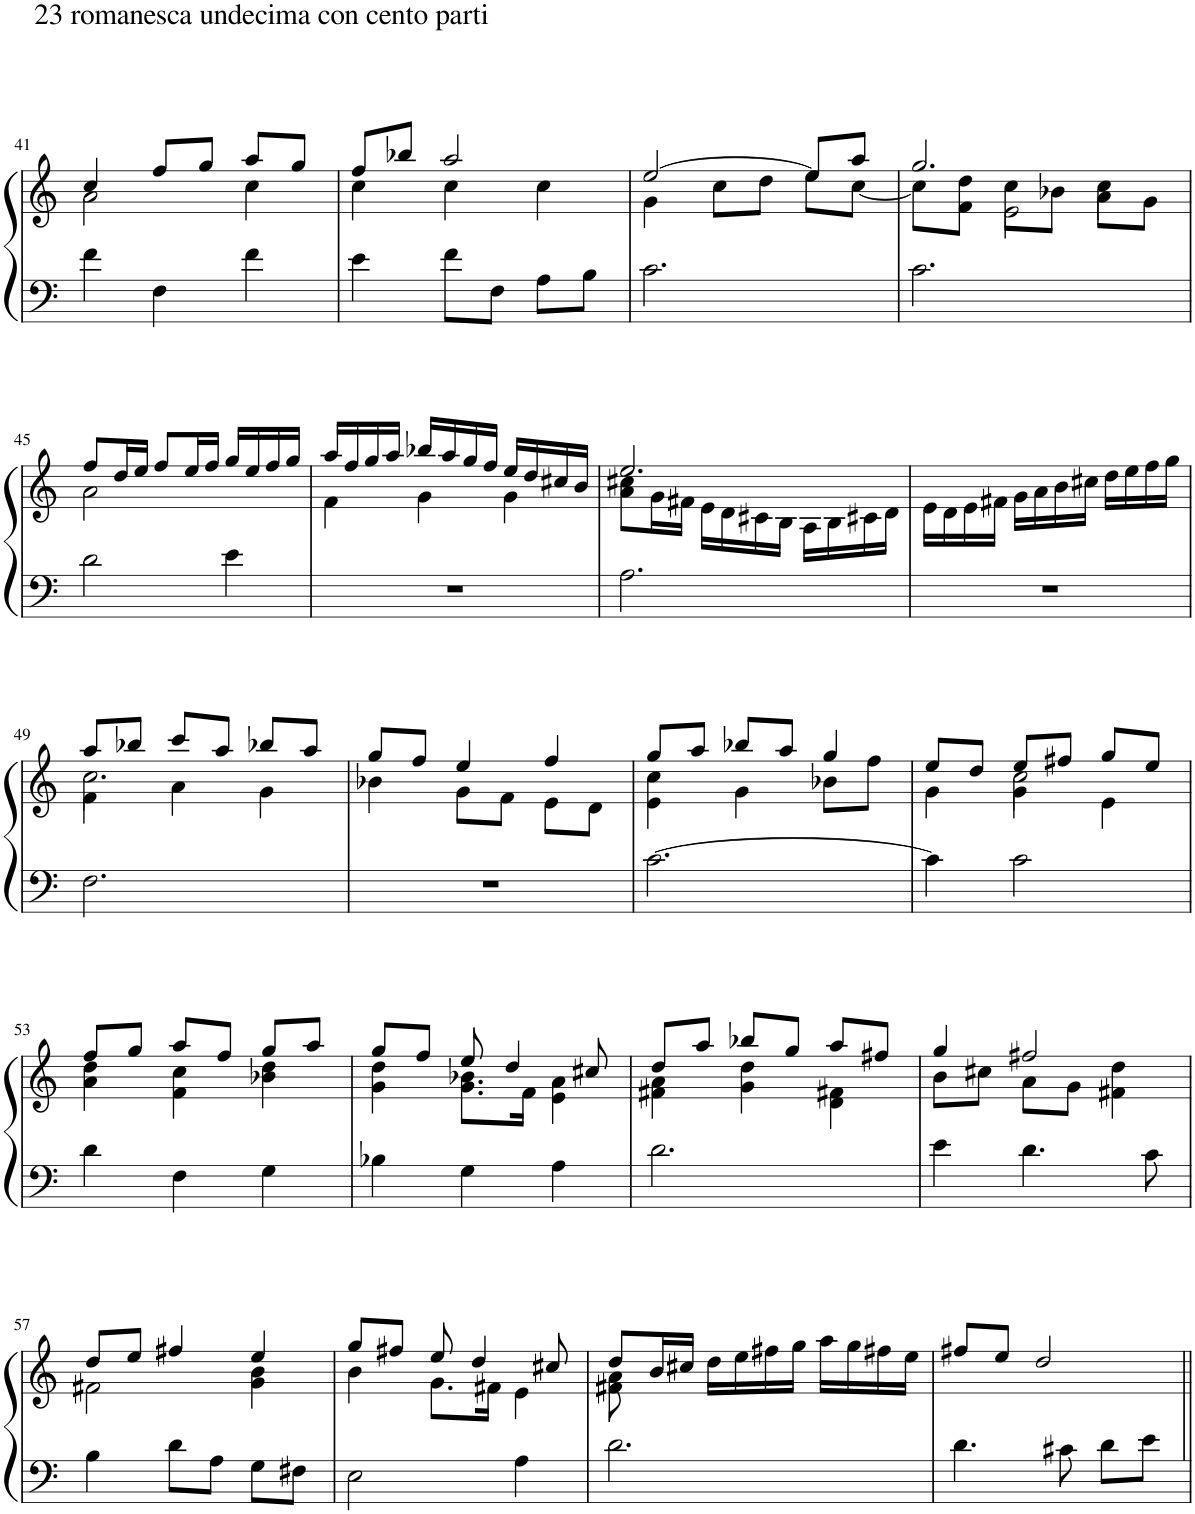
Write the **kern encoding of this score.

**kern	**kern
*part1	*part1
*staff2	*staff1
*I"Piano	*
*I'Pno.	*
!!LO:PB:g=z
*clefF4	*clefG2
*k[]	*k[]
*M3/4	*M3/4
=41	=41
*	*^
!	!LO:TX:a:t=23 romanesca undecima con cento parti	!
!LO:TX:a:t=23 romanesca undecima con cento parti	!	!
4f\	4cc/	2a\
4F\	8ff/L	.
.	8gg/J	.
4f\	8aa/L	4cc\
.	8gg/J	.
=42	=42	=42
4e\	8ff/L	4cc\
.	8bb-X/J	.
8f\L	2aa/	4cc\
8F\J	.	.
8A\L	.	4cc\
8B\J	.	.
=43	=43	=43
2.c\	[2ee/	4g\
.	.	8cc\L
.	.	8dd\J
.	8ee/L]	8ee\L
.	8aa/J	[8cc\J
=44	=44	=44
*	*^	*^
2.c\	2.gg/	8cc\L]	2ryy	4ryy
.	.	8f\ 8dd\J	.	.
.	.	8cc\L	.	2e\
.	.	8b-X\J	.	.
.	.	4cc\	8a\L	.
.	.	.	8g\J	.
*	*	*v	*v	*v
!!LO:LB:g=z
=45	=45	=45
2d\	8ff/L	2a\
.	16dd/L	.
.	16ee/JJ	.
.	8ff/L	.
.	16ee/L	.
.	16ff/JJ	.
4e\	16gg/LL	4ryy
.	16ee/	.
.	16ff/	.
.	16gg/JJ	.
=46	=46	=46
2.r	16aa/LL	4f\
.	16ff/	.
.	16gg/	.
.	16aa/JJ	.
.	16bb-X/LL	4g\
.	16aa/	.
.	16gg/	.
.	16ff/JJ	.
.	16ee/LL	4g\
.	16dd/	.
.	16cc#X/	.
.	16b/JJ	.
=47	=47	=47
2.A\	2.ee/	8a\ 8cc#X\L
.	.	16g\L
.	.	16f#X\JJ
.	.	16e\LL
.	.	16d\
.	.	16c#X\
.	.	16B\JJ
.	.	16A\LL
.	.	16B\
.	.	16c#X\
.	.	16d\JJ
*	*v	*v
=48	=48
2.r	16e\LL
.	16d\
.	16e\
.	16f#X\JJ
.	16g\LL
.	16a\
.	16b\
.	16cc#X\JJ
.	16dd\LL
.	16ee\
.	16ff\
.	16gg\JJ
!!LO:LB:g=z
=49	=49
*	*^
*	*	*^
2.F\	8aa/L	2.cc\	4f\
.	8bb-X/J	.	.
.	8ccc/L	.	4a\
.	8aa/J	.	.
.	8bb-X/L	.	4g\
.	8aa/J	.	.
*	*	*v	*v
=50	=50	=50
2.r	8gg/L	4b-X\
.	8ff/J	.
.	4ee/	8g\L
.	.	8f\J
.	4ff/	8e\L
.	.	8d\J
=51	=51	=51
[2.c\	8gg/L	4e\ 4cc\
.	8aa/J	.
.	8bb-X/L	4g\
.	8aa/J	.
.	4gg/	8b-X\L
.	.	8ff\J
=52	=52	=52
*	*	*^
4c\]	8ee/L	4g\	4ryy
.	8dd/J	.	.
2c\	8ee/L	2cc\	4g\
.	8ff#X/J	.	.
.	8gg/L	.	4e\
.	8ee/J	.	.
*	*	*v	*v
!!LO:LB:g=z
=53	=53	=53
4d\	8ff/L	4a\ 4dd\
.	8gg/J	.
4F\	8aa/L	4f\ 4cc\
.	8ff/J	.
4G\	8gg/L	4b-X\ 4dd\
.	8aa/J	.
=54	=54	=54
4B-X\	8gg/L	4g\ 4dd\
.	8ff/J	.
4G\	8ee/	8.g\ 8.b-X\L
.	4dd/	.
.	.	16f\Jk
4A\	.	4e\ 4a\
.	8cc#X/	.
=55	=55	=55
2.d\	8dd/L	4f#X\ 4a\
.	8aa/J	.
.	8bb-X/L	4g\ 4dd\
.	8gg/J	.
.	8aa/L	4d\ 4f#X\
.	8ff#X/J	.
=56	=56	=56
4e\	4gg/	8b\L
.	.	8cc#X\J
4.d\	2ff#X/	8a\L
.	.	8g\J
.	.	4f#X\ 4dd\
8c\	.	.
!!LO:LB:g=z	!!
=57	=57	=57
4B\	8dd/L	2f#X\
.	8ee/J	.
8d\L	4ff#X/	.
8A\J	.	.
8G\L	4ee/	4g\ 4b\
8F#X\J	.	.
=58	=58	=58
2E\	8gg/L	4b\
.	8ff#X/J	.
.	8ee/	8.g\L
.	4dd/	.
.	.	16f#X\Jk
4A\	.	4e\
.	8cc#X/	.
=59	=59	=59
2.d\	8dd/L	8f#X\ 8a\
.	16b/L	2ryy
.	16cc#X/JJ	.
.	16dd\LL	.
.	16ee\	.
.	16ff#X\	.
.	16gg\JJ	.
.	16aa\LL	.
.	16gg\	.
.	16ff#X\	8ryy
.	16ee\JJ	.
*	*v	*v
=60	=60
4.d\	8ff#X/L
.	8ee/J
.	2dd/
8c#X\	.
8d\L	.
8e\J	.
=||	=||
*-	*-
